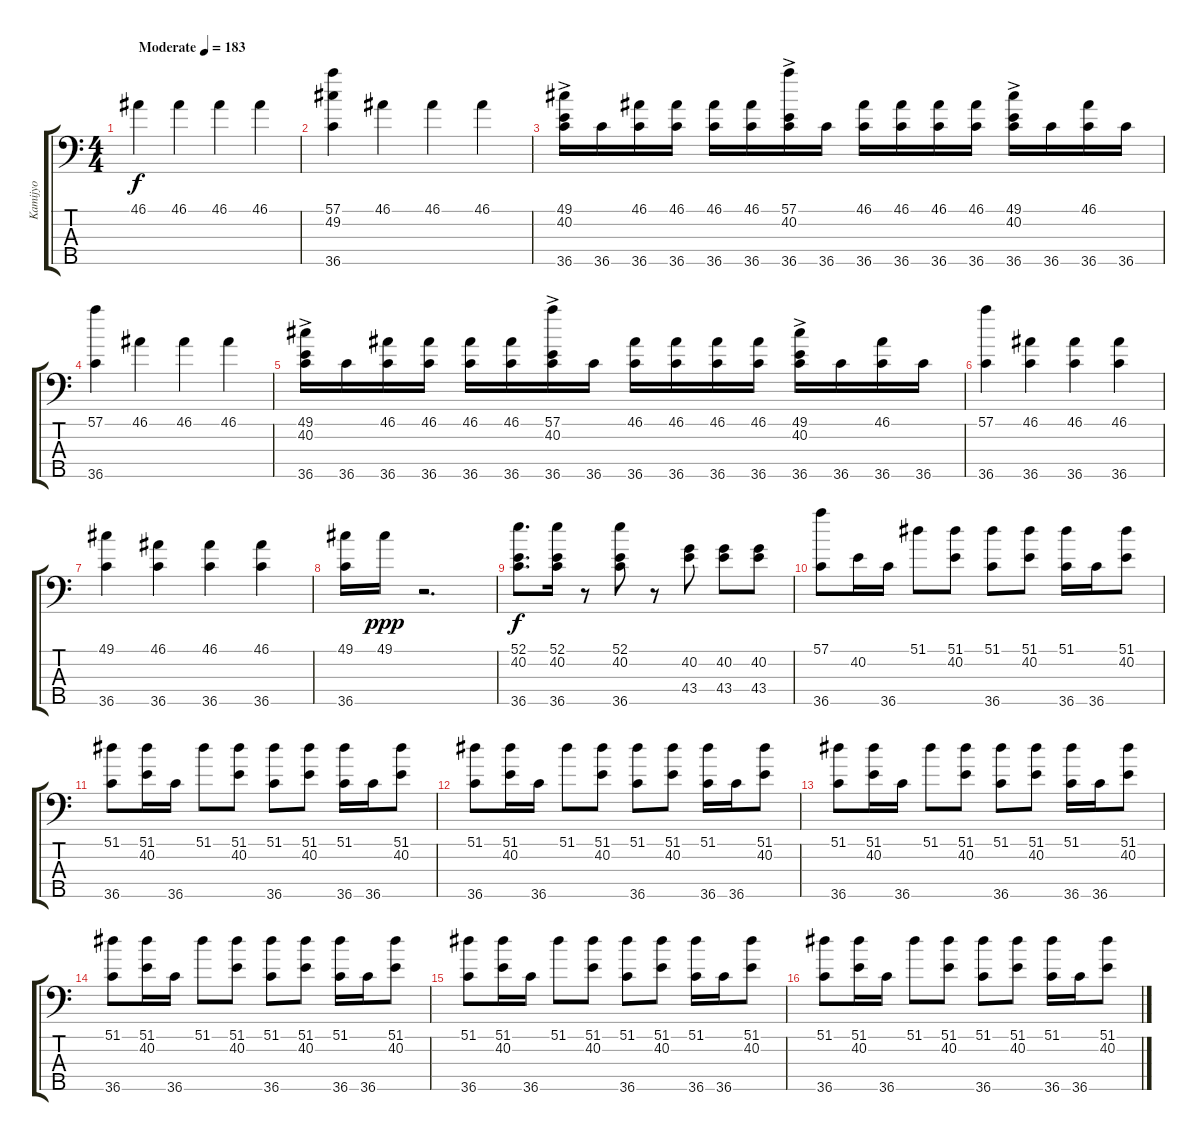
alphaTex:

\track ("Kamijyo" "Kamijyo") {instrument acousticgrandpiano}
\staff {score tabs}
\tuning (C-1 C-1 C-1 C-1 C-1) {hide}
\ts (4 4)
\tempo (183 "Moderate")
\clef f4
\ks c
46.1.4{dy f instrument acousticgrandpiano} 46.1.4 46.1.4 46.1.4 |
(57.1 49.2 36.5).4 46.1.4 46.1.4 46.1.4 |
(49.1{ac} 40.2{ac} 36.5{ac}).16 36.5.16 (46.1 36.5).16 (46.1 36.5).16 (46.1 36.5).16 (46.1 36.5).16 (57.1{ac} 40.2{ac} 36.5{ac}).16 36.5.16 (46.1 36.5).16 (46.1 36.5).16 (46.1 36.5).16 (46.1 36.5).16 (49.1{ac} 40.2{ac} 36.5{ac}).16 36.5.16 (46.1 36.5).16 36.5.16 |
(57.1 36.5).4 46.1.4 46.1.4 46.1.4 |
(49.1{ac} 40.2{ac} 36.5{ac}).16 36.5.16 (46.1 36.5).16 (46.1 36.5).16 (46.1 36.5).16 (46.1 36.5).16 (57.1{ac} 40.2{ac} 36.5{ac}).16 36.5.16 (46.1 36.5).16 (46.1 36.5).16 (46.1 36.5).16 (46.1 36.5).16 (49.1{ac} 40.2{ac} 36.5{ac}).16 36.5.16 (46.1 36.5).16 36.5.16 |
(57.1 36.5).4 (46.1 36.5).4 (46.1 36.5).4 (46.1 36.5).4 |
(49.1 36.5).4 (46.1 36.5).4 (46.1 36.5).4 (46.1 36.5).4 |
(49.1 36.5).16 49.1.16{dy ppp} r.2{d} |
(52.1 40.2 36.5).8{d dy f} (52.1 40.2 36.5).16 r.8 (52.1 40.2 36.5).8 r.8 (40.2 43.4).8 (40.2 43.4).8 (40.2 43.4).8 |
(57.1 36.5).8 40.2.16 36.5.16 51.1.8 (51.1 40.2).8 (51.1 36.5).8 (51.1 40.2).8 (51.1 36.5).16 36.5.16 (51.1 40.2).8 |
(51.1 36.5).8 (51.1 40.2).16 36.5.16 51.1.8 (51.1 40.2).8 (51.1 36.5).8 (51.1 40.2).8 (51.1 36.5).16 36.5.16 (51.1 40.2).8 |
(51.1 36.5).8 (51.1 40.2).16 36.5.16 51.1.8 (51.1 40.2).8 (51.1 36.5).8 (51.1 40.2).8 (51.1 36.5).16 36.5.16 (51.1 40.2).8 |
(51.1 36.5).8 (51.1 40.2).16 36.5.16 51.1.8 (51.1 40.2).8 (51.1 36.5).8 (51.1 40.2).8 (51.1 36.5).16 36.5.16 (51.1 40.2).8 |
(51.1 36.5).8 (51.1 40.2).16 36.5.16 51.1.8 (51.1 40.2).8 (51.1 36.5).8 (51.1 40.2).8 (51.1 36.5).16 36.5.16 (51.1 40.2).8 |
(51.1 36.5).8 (51.1 40.2).16 36.5.16 51.1.8 (51.1 40.2).8 (51.1 36.5).8 (51.1 40.2).8 (51.1 36.5).16 36.5.16 (51.1 40.2).8 |
(51.1 36.5).8 (51.1 40.2).16 36.5.16 51.1.8 (51.1 40.2).8 (51.1 36.5).8 (51.1 40.2).8 (51.1 36.5).16 36.5.16 (51.1 40.2).8
